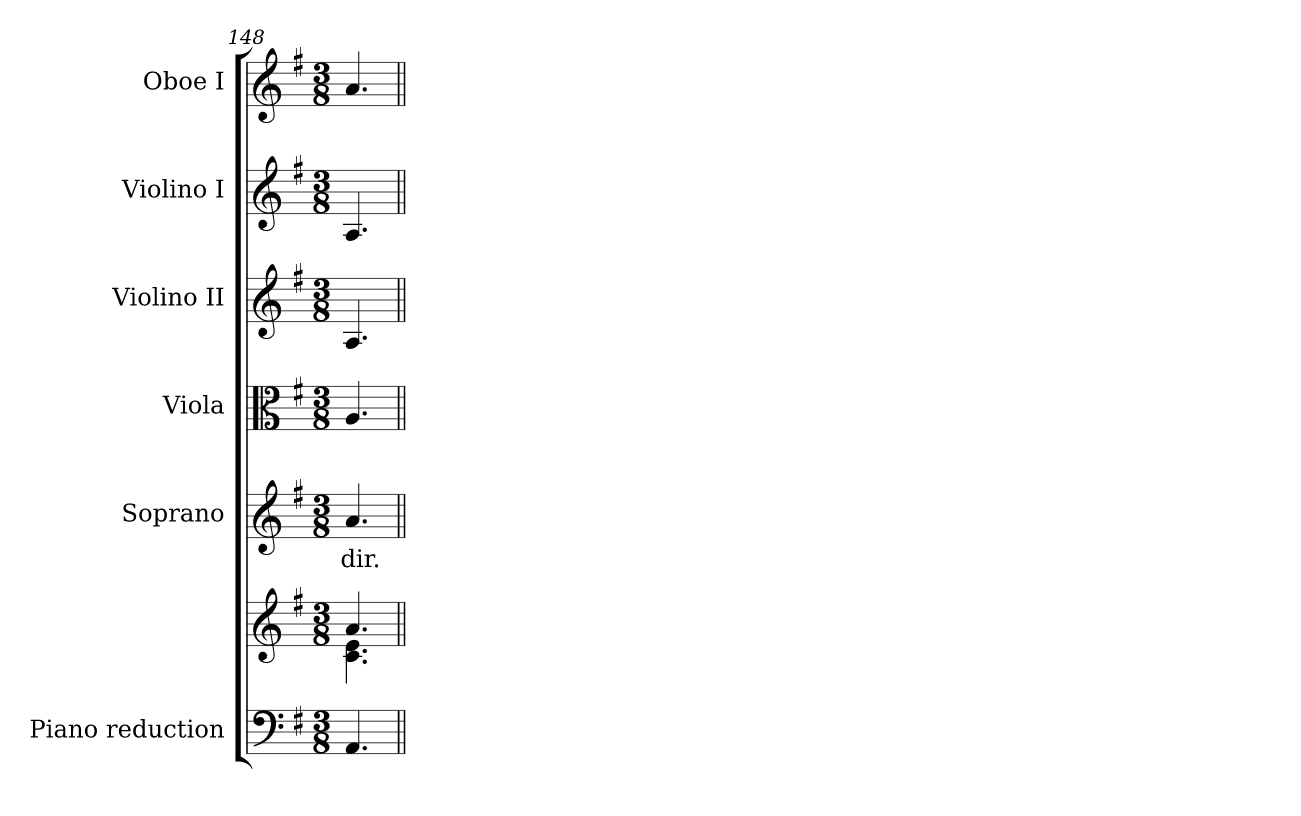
**kern	**kern	**kern	**text	**kern	**kern	**kern	**kern
*part6	*part6	*part5	*part5	*part4	*part3	*part2	*part1
*staff7	*staff6	*staff5	*staff5	*staff4	*staff3	*staff2	*staff1
*I"Piano reduction	*	*I"Soprano	*	*I"Viola	*I"Violino II	*I"Violino I	*I"Oboe I
*I'Pno	*	*	*	*I'Vla	*I'Vln	*I'Vln	*I'Ob
*clefF4	*clefG2	*clefG2	*	*clefC3	*clefG2	*clefG2	*clefG2
*k[f#]	*k[f#]	*k[f#]	*	*k[f#]	*k[f#]	*k[f#]	*k[f#]
*M3/8	*M3/8	*M3/8	*	*M3/8	*M3/8	*M3/8	*M3/8
=148	=148	=148	=148	=148	=148	=148	=148
*	*^	*	*	*	*	*	*
!	!	!	!	!LO:LY:b	!	!	!	!
4.AA/	4.a/	4.c\ 4.e\	4.a/	dir.	4.A/	4.A/	4.A/	4.a/
*	*v	*v	*	*	*	*	*	*
=||	=||	=||	=||	=||	=||	=||	=||
*-	*-	*-	*-	*-	*-	*-	*-
